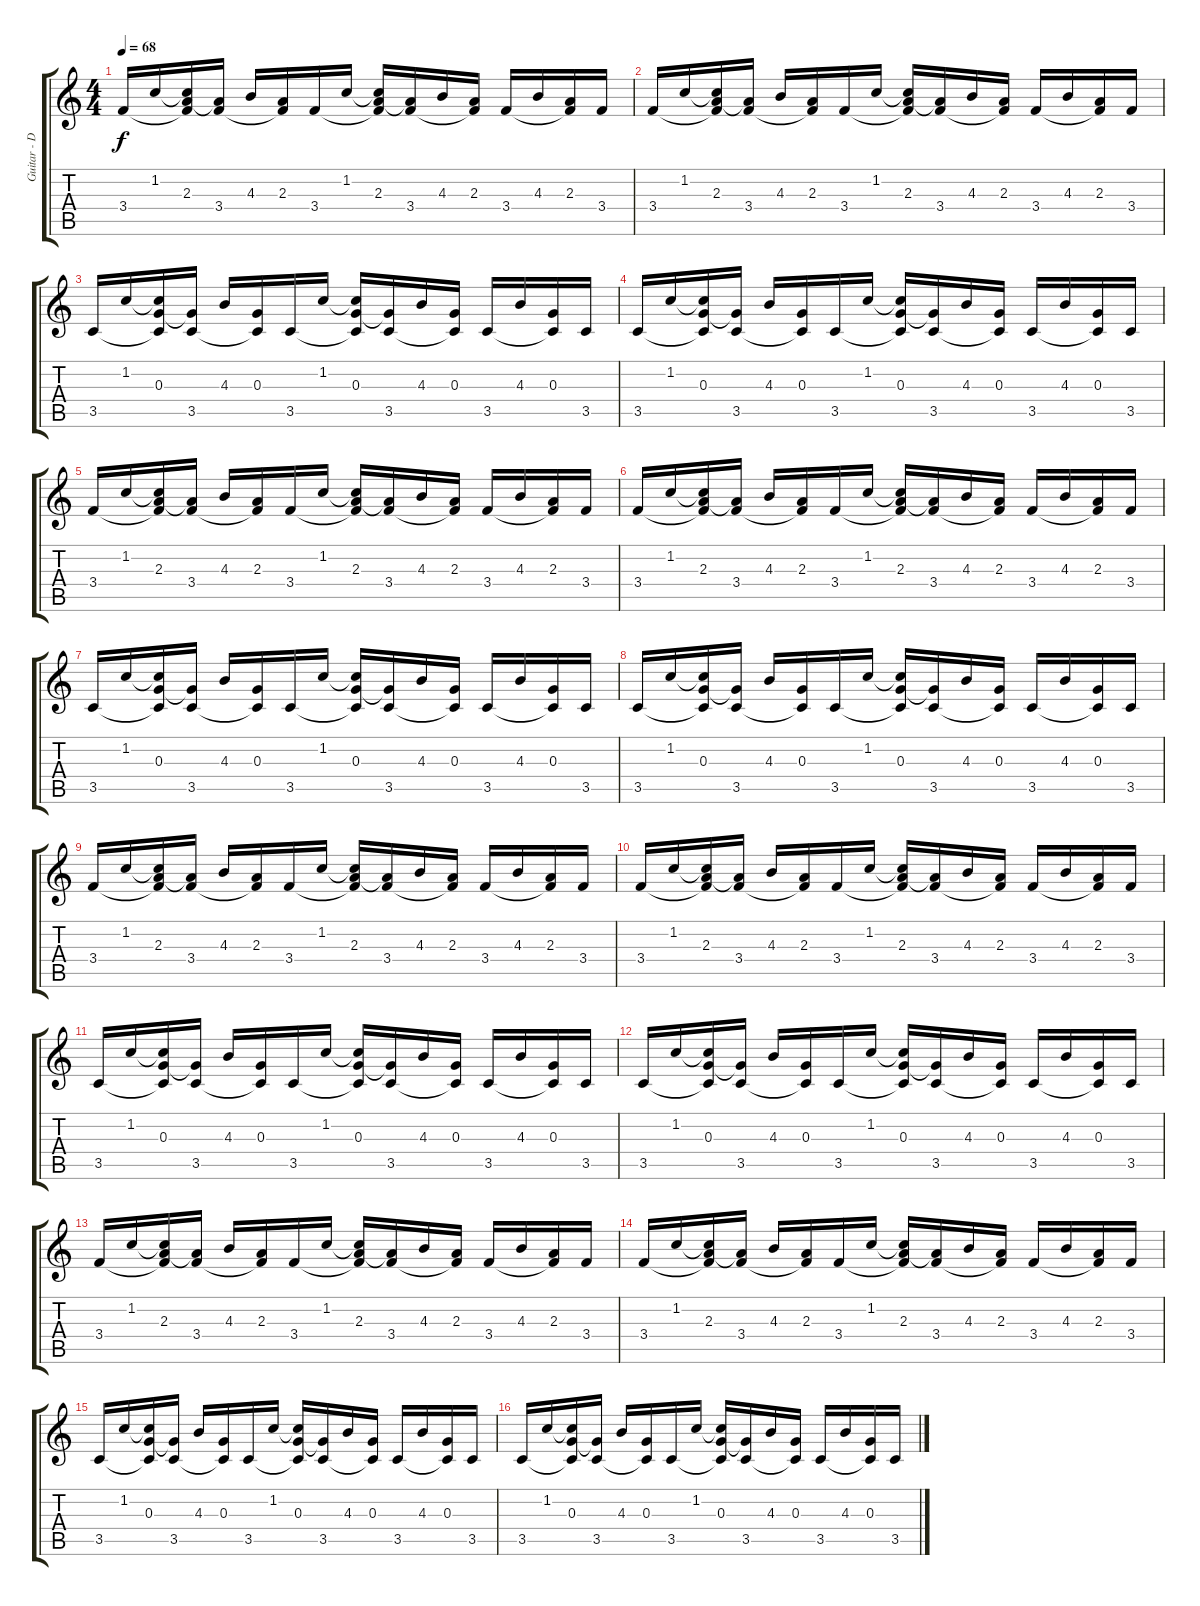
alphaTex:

\track ("Guitar - Distortion (Solo)" "Guitar - D") {instrument distortionguitar}
\staff {score tabs}
\tuning (E4 B3 G3 D3 A2 E2) {hide}
\ts (4 4)
\tempo 68
\clef g2
\ks c
3.4.16{dy f} 1.2.16 (1.2{t} 2.3 3.4{t}).16 (2.3{t} 3.4).16 4.3.16 (2.3 3.4{t}).16 3.4.16 1.2.16 (1.2{t} 2.3 3.4{t}).16 (2.3{t} 3.4).16 4.3.16 (2.3 3.4{t}).16 3.4.16 4.3.16 (2.3 3.4{t}).16 3.4.16 |
3.4.16 1.2.16 (1.2{t} 2.3 3.4{t}).16 (2.3{t} 3.4).16 4.3.16 (2.3 3.4{t}).16 3.4.16 1.2.16 (1.2{t} 2.3 3.4{t}).16 (2.3{t} 3.4).16 4.3.16 (2.3 3.4{t}).16 3.4.16 4.3.16 (2.3 3.4{t}).16 3.4.16 |
3.5.16 1.2.16 (1.2{t} 0.3 3.5{t}).16 (0.3{t} 3.5).16 4.3.16 (0.3 3.5{t}).16 3.5.16 1.2.16 (1.2{t} 0.3 3.5{t}).16 (0.3{t} 3.5).16 4.3.16 (0.3 3.5{t}).16 3.5.16 4.3.16 (0.3 3.5{t}).16 3.5.16 |
3.5.16 1.2.16 (1.2{t} 0.3 3.5{t}).16 (0.3{t} 3.5).16 4.3.16 (0.3 3.5{t}).16 3.5.16 1.2.16 (1.2{t} 0.3 3.5{t}).16 (0.3{t} 3.5).16 4.3.16 (0.3 3.5{t}).16 3.5.16 4.3.16 (0.3 3.5{t}).16 3.5.16 |
3.4.16{instrument electricguitarclean} 1.2.16 (1.2{t} 2.3 3.4{t}).16 (2.3{t} 3.4).16 4.3.16 (2.3 3.4{t}).16 3.4.16 1.2.16 (1.2{t} 2.3 3.4{t}).16 (2.3{t} 3.4).16 4.3.16 (2.3 3.4{t}).16 3.4.16 4.3.16 (2.3 3.4{t}).16 3.4.16 |
3.4.16 1.2.16 (1.2{t} 2.3 3.4{t}).16 (2.3{t} 3.4).16 4.3.16 (2.3 3.4{t}).16 3.4.16 1.2.16 (1.2{t} 2.3 3.4{t}).16 (2.3{t} 3.4).16 4.3.16 (2.3 3.4{t}).16 3.4.16 4.3.16 (2.3 3.4{t}).16 3.4.16 |
3.5.16 1.2.16 (1.2{t} 0.3 3.5{t}).16 (0.3{t} 3.5).16 4.3.16 (0.3 3.5{t}).16 3.5.16 1.2.16 (1.2{t} 0.3 3.5{t}).16 (0.3{t} 3.5).16 4.3.16 (0.3 3.5{t}).16 3.5.16 4.3.16 (0.3 3.5{t}).16 3.5.16 |
3.5.16 1.2.16 (1.2{t} 0.3 3.5{t}).16 (0.3{t} 3.5).16 4.3.16 (0.3 3.5{t}).16 3.5.16 1.2.16 (1.2{t} 0.3 3.5{t}).16 (0.3{t} 3.5).16 4.3.16 (0.3 3.5{t}).16 3.5.16 4.3.16 (0.3 3.5{t}).16 3.5.16 |
3.4.16{volume 12 instrument electricguitarclean} 1.2.16 (1.2{t} 2.3 3.4{t}).16 (2.3{t} 3.4).16 4.3.16 (2.3 3.4{t}).16 3.4.16 1.2.16 (1.2{t} 2.3 3.4{t}).16 (2.3{t} 3.4).16 4.3.16 (2.3 3.4{t}).16 3.4.16 4.3.16 (2.3 3.4{t}).16 3.4.16 |
3.4.16 1.2.16 (1.2{t} 2.3 3.4{t}).16 (2.3{t} 3.4).16 4.3.16 (2.3 3.4{t}).16 3.4.16 1.2.16 (1.2{t} 2.3 3.4{t}).16 (2.3{t} 3.4).16 4.3.16 (2.3 3.4{t}).16 3.4.16 4.3.16 (2.3 3.4{t}).16 3.4.16 |
3.5.16 1.2.16 (1.2{t} 0.3 3.5{t}).16 (0.3{t} 3.5).16 4.3.16 (0.3 3.5{t}).16 3.5.16 1.2.16 (1.2{t} 0.3 3.5{t}).16 (0.3{t} 3.5).16 4.3.16 (0.3 3.5{t}).16 3.5.16 4.3.16 (0.3 3.5{t}).16 3.5.16 |
3.5.16 1.2.16 (1.2{t} 0.3 3.5{t}).16 (0.3{t} 3.5).16 4.3.16 (0.3 3.5{t}).16 3.5.16 1.2.16 (1.2{t} 0.3 3.5{t}).16 (0.3{t} 3.5).16 4.3.16 (0.3 3.5{t}).16 3.5.16 4.3.16 (0.3 3.5{t}).16 3.5.16 |
3.4.16{volume 12 instrument electricguitarclean} 1.2.16 (1.2{t} 2.3 3.4{t}).16 (2.3{t} 3.4).16 4.3.16 (2.3 3.4{t}).16 3.4.16 1.2.16{volume 10} (1.2{t} 2.3 3.4{t}).16 (2.3{t} 3.4).16 4.3.16 (2.3 3.4{t}).16 3.4.16 4.3.16 (2.3 3.4{t}).16{volume 8} 3.4.16 |
3.4.16 1.2.16 (1.2{t} 2.3 3.4{t}).16 (2.3{t} 3.4).16 4.3.16 (2.3 3.4{t}).16 3.4.16 1.2.16{volume 6} (1.2{t} 2.3 3.4{t}).16 (2.3{t} 3.4).16 4.3.16 (2.3 3.4{t}).16 3.4.16 4.3.16 (2.3 3.4{t}).16 3.4.16 |
3.5.16{volume 4} 1.2.16 (1.2{t} 0.3 3.5{t}).16 (0.3{t} 3.5).16 4.3.16 (0.3 3.5{t}).16 3.5.16 1.2.16 (1.2{t} 0.3 3.5{t}).16 (0.3{t} 3.5).16{volume 2} 4.3.16 (0.3 3.5{t}).16 3.5.16 4.3.16 (0.3 3.5{t}).16 3.5.16 |
3.5.16{volume 2} 1.2.16 (1.2{t} 0.3 3.5{t}).16 (0.3{t} 3.5).16 4.3.16 (0.3 3.5{t}).16 3.5.16 1.2.16 (1.2{t} 0.3 3.5{t}).16 (0.3{t} 3.5).16{volume 0} 4.3.16 (0.3 3.5{t}).16 3.5.16 4.3.16 (0.3 3.5{t}).16 3.5.16
